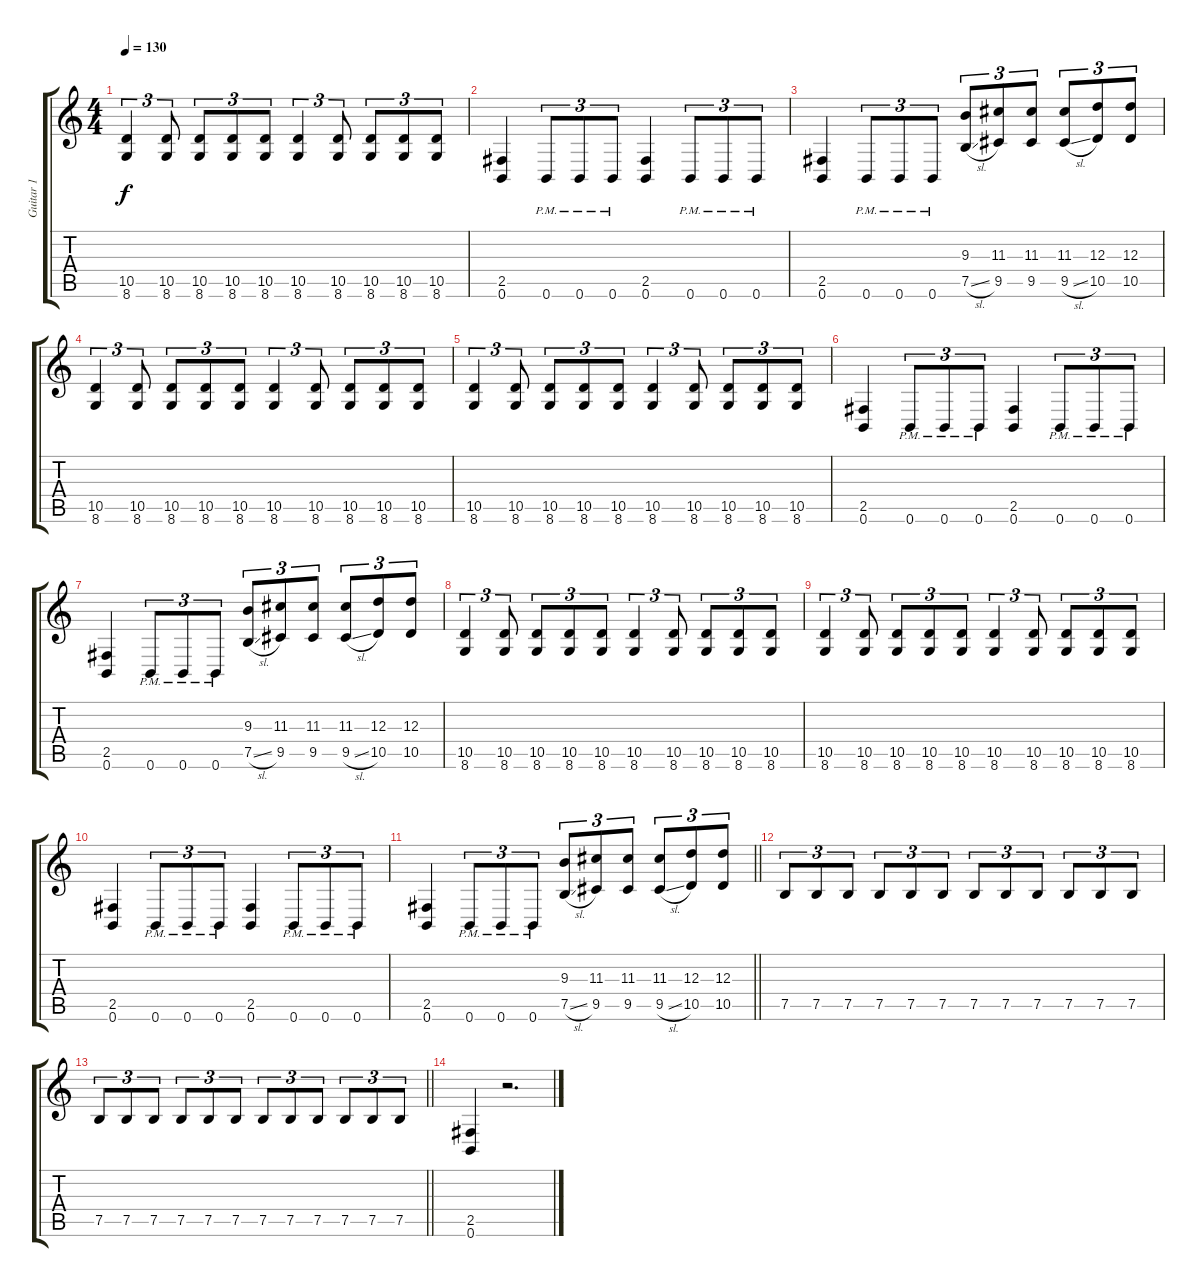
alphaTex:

\track ("Guitar 1" "Guitar 1") {instrument distortionguitar}
\staff {score tabs}
\tuning (B3 Gb3 D3 A2 E2 B1) {hide}
\ts (4 4)
\tempo 130
\clef g2
\ks c
(10.5 8.6).4{tu (3 2) dy f} (10.5 8.6).8{tu (3 2)} (10.5 8.6).8{tu (3 2)} (10.5 8.6).8{tu (3 2)} (10.5 8.6).8{tu (3 2)} (10.5 8.6).4{tu (3 2)} (10.5 8.6).8{tu (3 2)} (10.5 8.6).8{tu (3 2)} (10.5 8.6).8{tu (3 2)} (10.5 8.6).8{tu (3 2)} |
(2.5 0.6).4 0.6{pm}.8{tu (3 2)} 0.6{pm}.8{tu (3 2)} 0.6{pm}.8{tu (3 2)} (2.5 0.6).4 0.6{pm}.8{tu (3 2)} 0.6{pm}.8{tu (3 2)} 0.6{pm}.8{tu (3 2)} |
(2.5 0.6).4 0.6{pm}.8{tu (3 2)} 0.6{pm}.8{tu (3 2)} 0.6{pm}.8{tu (3 2)} (9.3 7.5{sl}).8{tu (3 2)} (11.3 9.5).8{tu (3 2)} (11.3 9.5).8{tu (3 2)} (11.3 9.5{sl}).8{tu (3 2)} (12.3 10.5).8{tu (3 2)} (12.3 10.5).8{tu (3 2)} |
(10.5 8.6).4{tu (3 2)} (10.5 8.6).8{tu (3 2)} (10.5 8.6).8{tu (3 2)} (10.5 8.6).8{tu (3 2)} (10.5 8.6).8{tu (3 2)} (10.5 8.6).4{tu (3 2)} (10.5 8.6).8{tu (3 2)} (10.5 8.6).8{tu (3 2)} (10.5 8.6).8{tu (3 2)} (10.5 8.6).8{tu (3 2)} |
(10.5 8.6).4{tu (3 2)} (10.5 8.6).8{tu (3 2)} (10.5 8.6).8{tu (3 2)} (10.5 8.6).8{tu (3 2)} (10.5 8.6).8{tu (3 2)} (10.5 8.6).4{tu (3 2)} (10.5 8.6).8{tu (3 2)} (10.5 8.6).8{tu (3 2)} (10.5 8.6).8{tu (3 2)} (10.5 8.6).8{tu (3 2)} |
(2.5 0.6).4 0.6{pm}.8{tu (3 2)} 0.6{pm}.8{tu (3 2)} 0.6{pm}.8{tu (3 2)} (2.5 0.6).4 0.6{pm}.8{tu (3 2)} 0.6{pm}.8{tu (3 2)} 0.6{pm}.8{tu (3 2)} |
(2.5 0.6).4 0.6{pm}.8{tu (3 2)} 0.6{pm}.8{tu (3 2)} 0.6{pm}.8{tu (3 2)} (9.3 7.5{sl}).8{tu (3 2)} (11.3 9.5).8{tu (3 2)} (11.3 9.5).8{tu (3 2)} (11.3 9.5{sl}).8{tu (3 2)} (12.3 10.5).8{tu (3 2)} (12.3 10.5).8{tu (3 2)} |
(10.5 8.6).4{tu (3 2)} (10.5 8.6).8{tu (3 2)} (10.5 8.6).8{tu (3 2)} (10.5 8.6).8{tu (3 2)} (10.5 8.6).8{tu (3 2)} (10.5 8.6).4{tu (3 2)} (10.5 8.6).8{tu (3 2)} (10.5 8.6).8{tu (3 2)} (10.5 8.6).8{tu (3 2)} (10.5 8.6).8{tu (3 2)} |
(10.5 8.6).4{tu (3 2)} (10.5 8.6).8{tu (3 2)} (10.5 8.6).8{tu (3 2)} (10.5 8.6).8{tu (3 2)} (10.5 8.6).8{tu (3 2)} (10.5 8.6).4{tu (3 2)} (10.5 8.6).8{tu (3 2)} (10.5 8.6).8{tu (3 2)} (10.5 8.6).8{tu (3 2)} (10.5 8.6).8{tu (3 2)} |
(2.5 0.6).4 0.6{pm}.8{tu (3 2)} 0.6{pm}.8{tu (3 2)} 0.6{pm}.8{tu (3 2)} (2.5 0.6).4 0.6{pm}.8{tu (3 2)} 0.6{pm}.8{tu (3 2)} 0.6{pm}.8{tu (3 2)} |
\barLineRight lightlight
(2.5 0.6).4 0.6{pm}.8{tu (3 2)} 0.6{pm}.8{tu (3 2)} 0.6{pm}.8{tu (3 2)} (9.3 7.5{sl}).8{tu (3 2)} (11.3 9.5).8{tu (3 2)} (11.3 9.5).8{tu (3 2)} (11.3 9.5{sl}).8{tu (3 2)} (12.3 10.5).8{tu (3 2)} (12.3 10.5).8{tu (3 2)} |
7.5.8{tu (3 2)} 7.5.8{tu (3 2)} 7.5.8{tu (3 2)} 7.5.8{tu (3 2)} 7.5.8{tu (3 2)} 7.5.8{tu (3 2)} 7.5.8{tu (3 2)} 7.5.8{tu (3 2)} 7.5.8{tu (3 2)} 7.5.8{tu (3 2)} 7.5.8{tu (3 2)} 7.5.8{tu (3 2)} |
\barLineRight lightlight
7.5.8{tu (3 2)} 7.5.8{tu (3 2)} 7.5.8{tu (3 2)} 7.5.8{tu (3 2)} 7.5.8{tu (3 2)} 7.5.8{tu (3 2)} 7.5.8{tu (3 2)} 7.5.8{tu (3 2)} 7.5.8{tu (3 2)} 7.5.8{tu (3 2)} 7.5.8{tu (3 2)} 7.5.8{tu (3 2)} |
(2.5 0.6).4 r.2{d}
